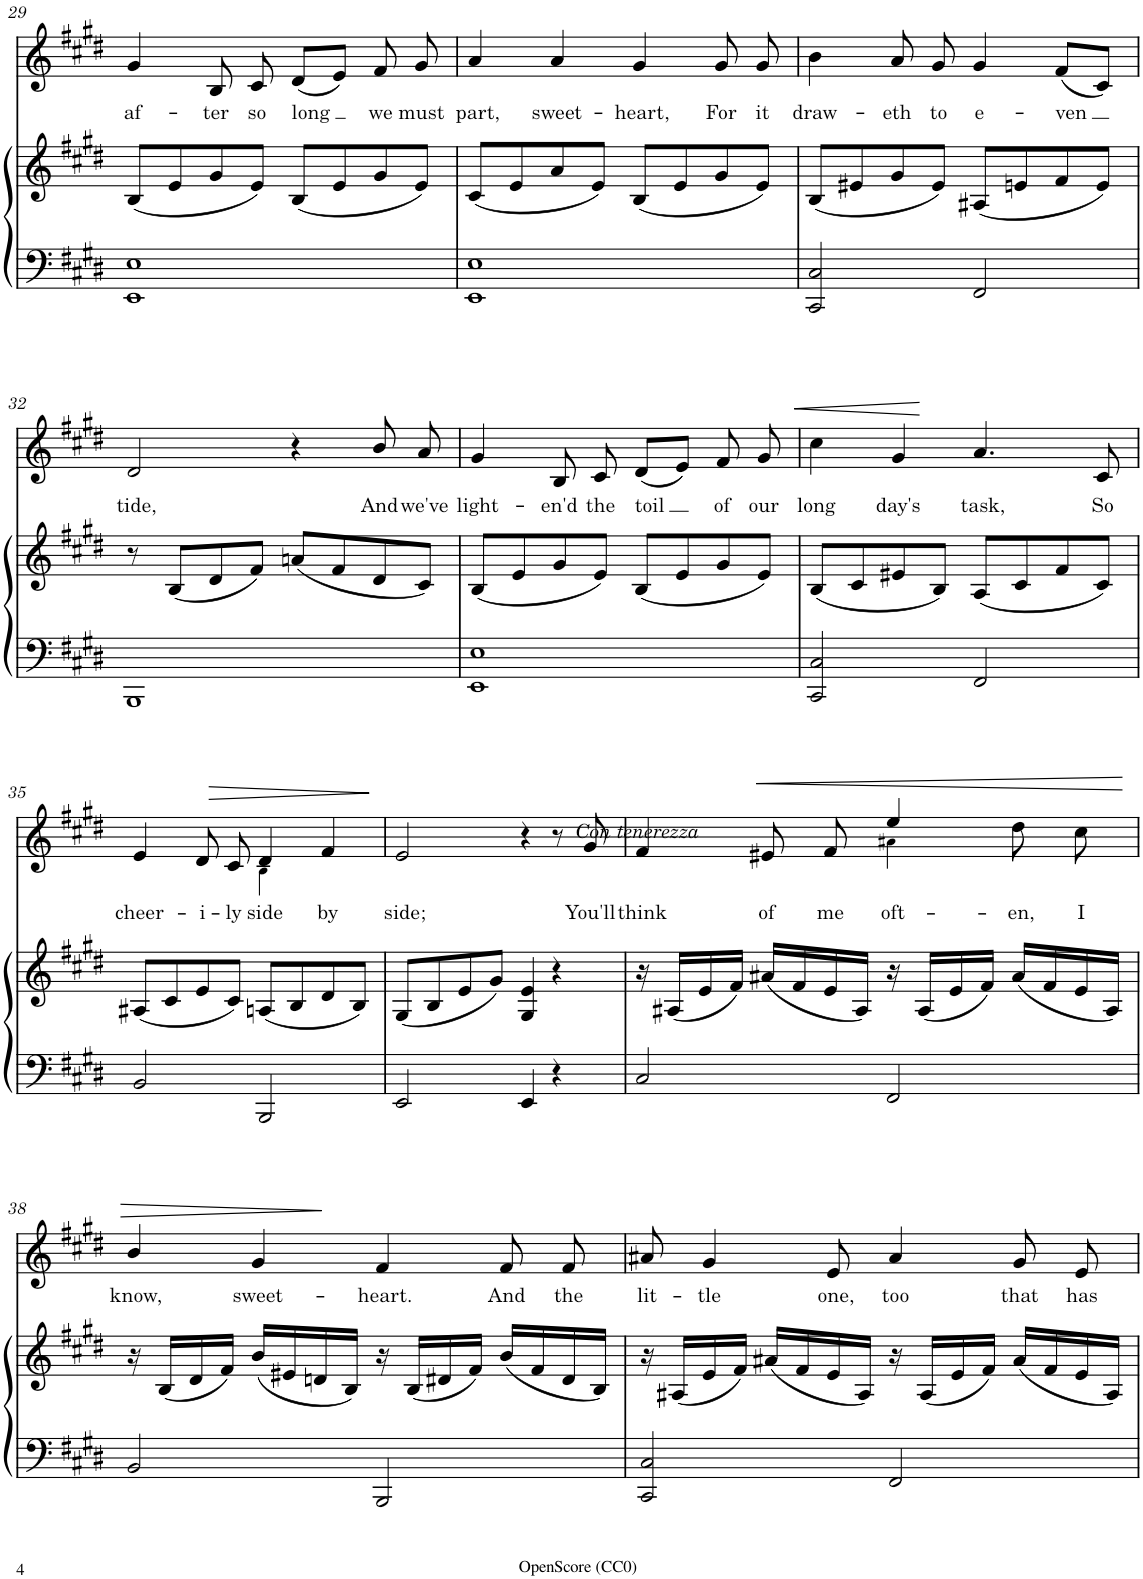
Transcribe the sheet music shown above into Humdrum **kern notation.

**kern	**kern	**kern	**text	**dynam
*part2	*part2	*part1	*part1	*part1
*staff3	*staff2	*staff1	*staff1	*staff1
*I"Piano	*	*I"Voice	*	*
*I'Pno	*	*	*	*
!!LO:PB:g=z
*clefF4	*clefG2	*clefG2	*	*
*k[f#c#g#d#]	*k[f#c#g#d#]	*k[f#c#g#d#]	*	*
*M4/4	*M4/4	*M4/4	*	*
*met(c)	*met(c)	*met(c)	*	*
=29	=29	=29	=29	=29
!	!	!	!LO:LY:b	!
1EE 1E	(8B/L	4g#/	af-	.
.	8e/	.	.	.
!	!	!	!LO:LY:b	!
.	8g#/	8B/	-ter	.
!	!	!	!LO:LY:b	!
.	8e/J)	8c#/	so	.
!	!	!	!LO:LY:b	!
.	(8B/L	(8d#/L	long	.
.	8e/	8e/J)	.	.
!	!	!	!LO:LY:b	!
.	8g#/	8f#/	we	.
!	!	!	!LO:LY:b	!
.	8e/J)	8g#/	must	.
=30	=30	=30	=30	=30
!	!	!	!LO:LY:b	!
1EE 1E	(8c#/L	4a/	part,	.
.	8e/	.	.	.
!	!	!	!LO:LY:b	!
.	8a/	4a/	sweet-	.
.	8e/J)	.	.	.
!	!	!	!LO:LY:b	!
.	(8B/L	4g#/	-heart,	.
.	8e/	.	.	.
!	!	!	!LO:LY:b	!
.	8g#/	8g#/	For	.
!	!	!	!LO:LY:b	!
.	8e/J)	8g#/	it	.
=31	=31	=31	=31	=31
!	!	!	!LO:LY:b	!
2CC#/ 2C#/	(8B/L	4b\	draw-	.
.	8e#X/	.	.	.
!	!	!	!LO:LY:b	!
.	8g#/	8a/	-eth	.
!	!	!	!LO:LY:b	!
.	8e#/J)	8g#/	to	.
!	!	!	!LO:LY:b	!
2FF#/	(8A#X/L	4g#/	e-	.
.	8en/	.	.	.
!	!	!	!LO:LY:b	!
.	8f#/	(8f#/L	-ven	.
.	8e/J)	8c#/J)	.	.
!!LO:LB:g=z
=32	=32	=32	=32	=32
!	!	!	!LO:LY:b	!
1BBB	8r	2d#/	tide,	.
.	(8B/L	.	.	.
.	8d#/	.	.	.
.	8f#/J)	.	.	.
.	(8an/L	4r	.	.
.	8f#/	.	.	.
!	!	!	!LO:LY:b	!
.	8d#/	8b/	And	.
!	!	!	!LO:LY:b	!
.	8c#/J)	8a/	we've	.
=33	=33	=33	=33	=33
!	!	!	!LO:LY:b	!
1EE 1E	(8B/L	4g#/	light-	.
.	8e/	.	.	.
!	!	!	!LO:LY:b	!
.	8g#/	8B/	-en'd	.
!	!	!	!LO:LY:b	!
.	8e/J)	8c#/	the	.
!	!	!	!LO:LY:b	!
.	(8B/L	(8d#/L	toil	.
.	8e/	8e/J)	.	.
!	!	!	!LO:LY:b	!
.	8g#/	8f#/	of	.
!	!	!	!LO:LY:b	!
.	8e/J)	8g#/	our	.
=34	=34	=34	=34	=34
!	!	!	!LO:LY:b	!LO:HP:b
2CC#/ 2C#/	(8B/L	4cc#\	long	<
.	8c#/	.	.	.
!	!	!	!LO:LY:b	!
.	8e#X/	4g#/	day's	.
.	8B/J)	.	.	.
!	!	!	!LO:LY:b	!
2FF#/	(8A/L	4.a/	task,	[
.	8c#/	.	.	.
.	8f#/	.	.	.
!	!	!	!LO:LY:b	!
.	8c#/J)	8c#/	So	.
!!LO:LB:g=z
=35	=35	=35	=35	=35
!	!	!	!LO:LY:b	!
*	*	*^	*	*
2BB/	(8A#X/L	4e/	2ryy	cheer-	.
.	8c#/	.	.	.	.
!	!	!	!	!LO:LY:b	!LO:HP:b
.	8e/	8d#/	.	-i-	>
!	!	!	!	!LO:LY:b	!
.	8c#/J)	8c#/	.	-ly	.
!	!	!	!	!LO:LY:b	!
2BBB/	(8An/L	4d#/	4B\	side	.
.	8B/	.	.	.	.
!	!	!	!	!LO:LY:b	!
.	8d#/	4f#/	4ryy	by	.
.	8B/J)	.	.	.	.
*	*	*v	*v	*	*
.	.	.	.	]
=36	=36	=36	=36	=36
!	!	!	!LO:LY:b	!
2EE/	(8G#/L	2e/	side;	.
.	8B/	.	.	.
.	8e/	.	.	.
.	8g#/J)	.	.	.
4EE/	4G#/ 4e/	4r	.	.
4r	4r	8r	.	.
!	!	!LO:TX:b:i:t=Con tenerezza	!	!
!	!	!	!LO:LY:b	!
.	.	8g#/	You'll	.
=37	=37	=37	=37	=37
!	!	!	!LO:LY:b	!
*	*	*^	*	*
2C#/	16r	4f#/	2ryy	think	.
.	(16A#X/LL	.	.	.	.
.	16e/	.	.	.	.
.	16f#/JJ)	.	.	.	.
!	!	!	!	!LO:LY:b	!LO:HP:b
.	(16a#X/LL	8e#X/	.	of	<
.	16f#/	.	.	.	.
!	!	!	!	!LO:LY:b	!
.	16e/	8f#/	.	me	.
.	16A#/JJ)	.	.	.	.
!	!	!	!	!LO:LY:b	!
2FF#/	16r	4ee/	4a#X\	oft-	.
.	(16A#/LL	.	.	.	.
.	16e/	.	.	.	.
.	16f#/JJ)	.	.	.	.
!	!	!	!	!LO:LY:b	!
.	(16a#/LL	8dd#\	4ryy	-en,	.
.	16f#/	.	.	.	.
!	!	!	!	!LO:LY:b	!
.	16e/	8cc#\	.	I	.
.	16A#/JJ)	.	.	.	.
*	*	*v	*v	*	*
.	.	.	.	[
!!LO:LB:g=z
=38	=38	=38	=38	=38
!	!	!	!LO:LY:b	!LO:HP:b
2BB/	16r	4b/	know,	>
.	(16B/LL	.	.	.
.	16d#/	.	.	.
.	16f#/JJ)	.	.	.
!	!	!	!LO:LY:b	!
.	(16b/LL	4g#/	sweet-	.
.	16e#X/	.	.	.
.	16dn/	.	.	.
.	16B/JJ)	.	.	.
!	!	!	!LO:LY:b	!
2BBB/	16r	4f#/	-heart.	]
.	(16B/LL	.	.	.
.	16d#X/	.	.	.
.	16f#/JJ)	.	.	.
!	!	!	!LO:LY:b	!
.	(16b/LL	8f#/	And	.
.	16f#/	.	.	.
!	!	!	!LO:LY:b	!
.	16d#/	8f#/	the	.
.	16B/JJ)	.	.	.
=39	=39	=39	=39	=39
!	!	!	!LO:LY:b	!
2CC#/ 2C#/	16r	8a#X/	lit-	.
.	(16A#X/LL	.	.	.
!	!	!	!LO:LY:b	!
.	16e/	4g#/	-tle	.
.	16f#/JJ)	.	.	.
.	(16a#X/LL	.	.	.
.	16f#/	.	.	.
!	!	!	!LO:LY:b	!
.	16e/	8e/	one,	.
.	16A#/JJ)	.	.	.
!	!	!	!LO:LY:b	!
2FF#/	16r	4a#/	too	.
.	(16A#/LL	.	.	.
.	16e/	.	.	.
.	16f#/JJ)	.	.	.
!	!	!	!LO:LY:b	!
.	(16a#/LL	8g#/	that	.
.	16f#/	.	.	.
!	!	!	!LO:LY:b	!
.	16e/	8e/	has	.
.	16A#/JJ)	.	.	.
=	=	=	=	=
*-	*-	*-	*-	*-
